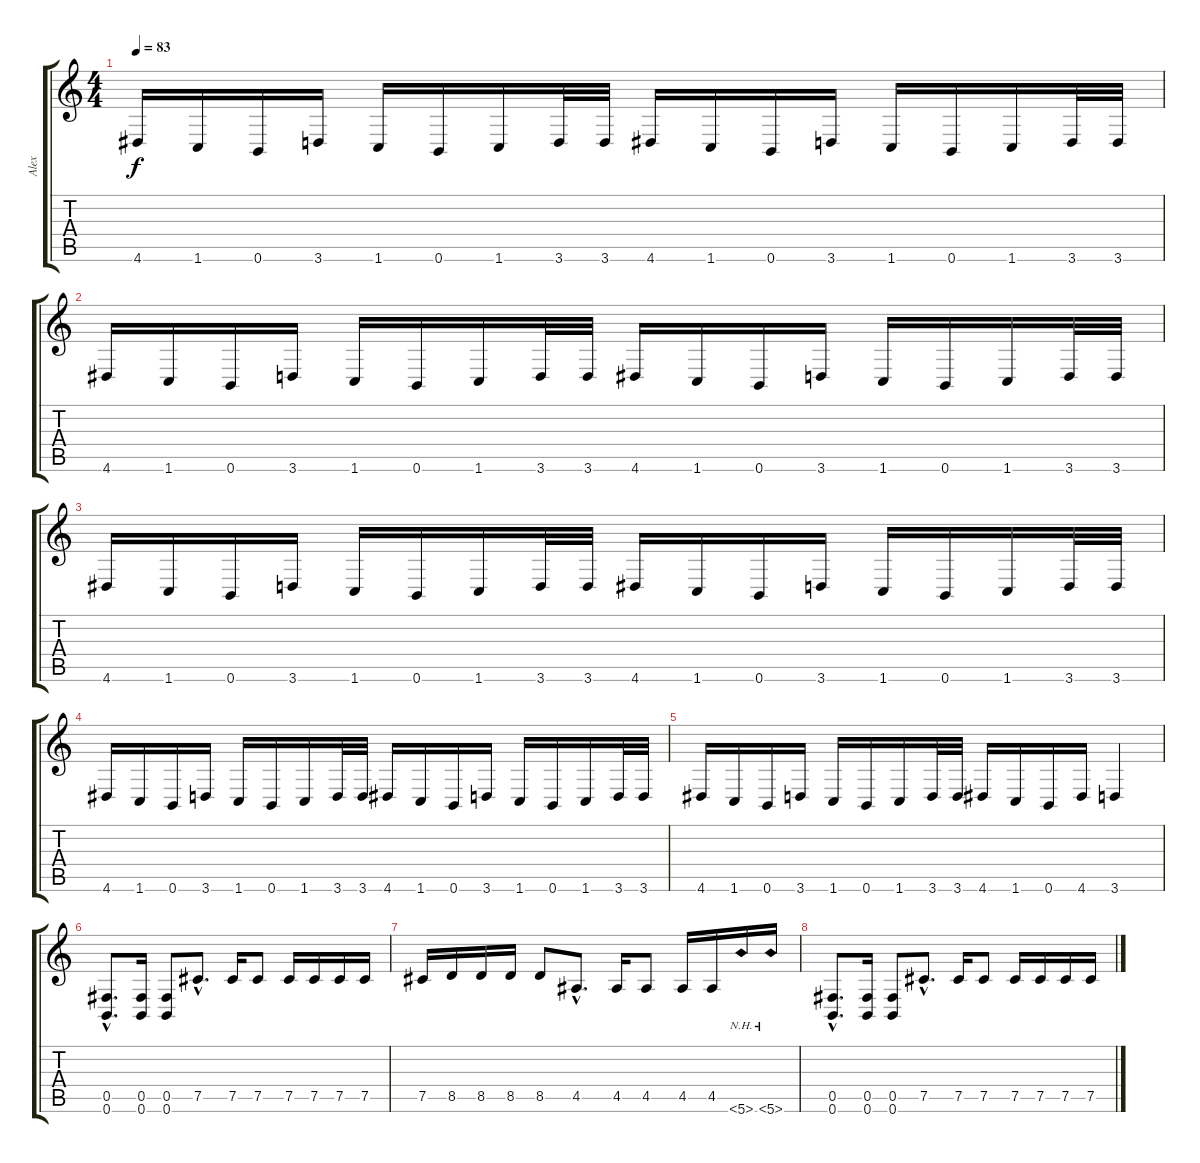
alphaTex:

\track ("Alex" "Alex") {instrument distortionguitar}
\staff {score tabs}
\tuning (Db4 Ab3 E3 B2 Gb2 B1) {hide}
\ts (4 4)
\tempo 83
\clef g2
\ks c
4.6.16{dy f} 1.6.16 0.6.16 3.6.16 1.6.16 0.6.16 1.6.16 3.6.32 3.6.32 4.6.16 1.6.16 0.6.16 3.6.16 1.6.16 0.6.16 1.6.16 3.6.32 3.6.32 |
4.6.16 1.6.16 0.6.16 3.6.16 1.6.16 0.6.16 1.6.16 3.6.32 3.6.32 4.6.16 1.6.16 0.6.16 3.6.16 1.6.16 0.6.16 1.6.16 3.6.32 3.6.32 |
4.6.16 1.6.16 0.6.16 3.6.16 1.6.16 0.6.16 1.6.16 3.6.32 3.6.32 4.6.16 1.6.16 0.6.16 3.6.16 1.6.16 0.6.16 1.6.16 3.6.32 3.6.32 |
4.6.16 1.6.16 0.6.16 3.6.16 1.6.16 0.6.16 1.6.16 3.6.32 3.6.32 4.6.16 1.6.16 0.6.16 3.6.16 1.6.16 0.6.16 1.6.16 3.6.32 3.6.32 |
4.6.16 1.6.16 0.6.16 3.6.16 1.6.16 0.6.16 1.6.16 3.6.32 3.6.32 4.6.16 1.6.16 0.6.16 4.6.16 3.6.4 |
(0.5{hac} 0.6{hac}).8{d} (0.5 0.6).16 (0.5 0.6).8 7.5{hac}.8{d} 7.5.16 7.5.8 7.5.16 7.5.16 7.5.16 7.5.16 |
7.5.16 8.5.16 8.5.16 8.5.16 8.5.8 4.5{hac}.8{d} 4.5.16 4.5.8 4.5.16 4.5.16 5.6{nh}.16 5.6{nh}.16 |
(0.5{hac} 0.6{hac}).8{d} (0.5 0.6).16 (0.5 0.6).8 7.5{hac}.8{d} 7.5.16 7.5.8 7.5.16 7.5.16 7.5.16 7.5.16
